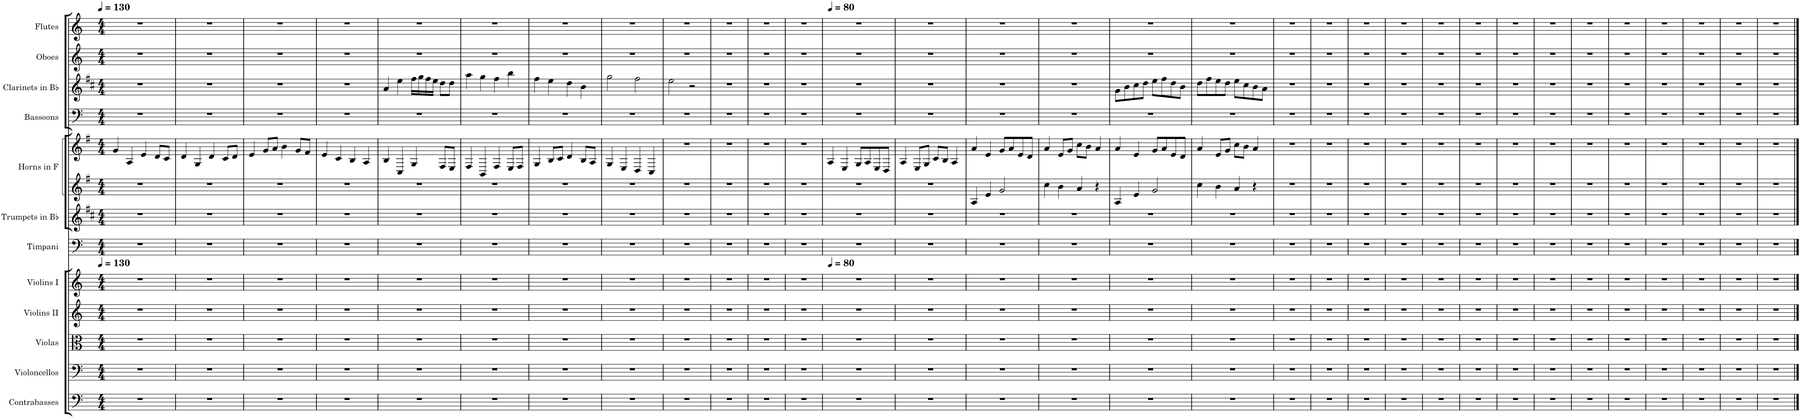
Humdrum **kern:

**kern	**kern	**kern	**kern	**kern	**kern	**kern	**kern	**kern	**kern	**kern	**kern	**kern
*part12	*part11	*part10	*part9	*part8	*part7	*part6	*part5	*part5	*part4	*part3	*part2	*part1
*staff13	*staff12	*staff11	*staff10	*staff9	*staff8	*staff7	*staff6	*staff5	*staff4	*staff3	*staff2	*staff1
*I"Contrabasses	*I"Violoncellos	*I"Violas	*I"Violins II	*I"Violins I	*I"Timpani	*I"Trumpets in Bb	*I"Horns in F	*	*I"Bassoons	*I"Clarinets in Bb	*I"Oboes	*I"Flutes
*I'Cb.	*I'Vc.	*I'Vla.	*I'Vln. II	*I'Vln. I	*I'Timp.	*	*	*	*I'Bsn.	*	*I'Ob.	*I'Fl.
*clefF4	*clefF4	*clefC3	*clefG2	*clefG2	*clefF4	*clefG2	*clefG2	*clefG2	*clefF4	*clefG2	*clefG2	*clefG2
*Trd7c12	*	*	*	*	*	*Trd1c2	*Trd4c7	*Trd4c7	*	*Trd1c2	*	*
*k[]	*k[]	*k[]	*k[]	*k[]	*k[]	*k[f#c#]	*k[f#]	*k[f#]	*k[]	*k[f#c#]	*k[]	*k[]
*M4/4	*M4/4	*M4/4	*M4/4	*M4/4	*M4/4	*M4/4	*M4/4	*M4/4	*M4/4	*M4/4	*M4/4	*M4/4
*MM130	*MM130	*MM130	*MM130	*MM130	*MM130	*MM130	*MM130	*MM130	*MM130	*MM130	*MM130	*MM130
=1	=1	=1	=1	=1	=1	=1	=1	=1	=1	=1	=1	=1
1r	1r	1r	1r	1r	1r	1r	1r	4g/	1r	1r	1r	1r
.	.	.	.	.	.	.	.	4A/	.	.	.	.
.	.	.	.	.	.	.	.	4e/	.	.	.	.
.	.	.	.	.	.	.	.	8d/L	.	.	.	.
.	.	.	.	.	.	.	.	8c/J	.	.	.	.
=2	=2	=2	=2	=2	=2	=2	=2	=2	=2	=2	=2	=2
1r	1r	1r	1r	1r	1r	1r	1r	4d/	1r	1r	1r	1r
.	.	.	.	.	.	.	.	4G/	.	.	.	.
.	.	.	.	.	.	.	.	4d/	.	.	.	.
.	.	.	.	.	.	.	.	8c/L	.	.	.	.
.	.	.	.	.	.	.	.	8d/J	.	.	.	.
=3	=3	=3	=3	=3	=3	=3	=3	=3	=3	=3	=3	=3
1r	1r	1r	1r	1r	1r	1r	1r	4e/	1r	1r	1r	1r
.	.	.	.	.	.	.	.	8g/L	.	.	.	.
.	.	.	.	.	.	.	.	8a/J	.	.	.	.
.	.	.	.	.	.	.	.	4b\	.	.	.	.
.	.	.	.	.	.	.	.	8g/L	.	.	.	.
.	.	.	.	.	.	.	.	8f#/J	.	.	.	.
=4	=4	=4	=4	=4	=4	=4	=4	=4	=4	=4	=4	=4
1r	1r	1r	1r	1r	1r	1r	1r	4e/	1r	1r	1r	1r
.	.	.	.	.	.	.	.	4c/	.	.	.	.
.	.	.	.	.	.	.	.	4B/	.	.	.	.
.	.	.	.	.	.	.	.	4A/	.	.	.	.
=5	=5	=5	=5	=5	=5	=5	=5	=5	=5	=5	=5	=5
1r	1r	1r	1r	1r	1r	1r	1r	4B/	1r	4a/	1r	1r
.	.	.	.	.	.	.	.	4C/	.	4ee\	.	.
.	.	.	.	.	.	.	.	4G/	.	16ff#\LL	.	.
.	.	.	.	.	.	.	.	.	.	16gg\	.	.
.	.	.	.	.	.	.	.	.	.	16ff#\	.	.
.	.	.	.	.	.	.	.	.	.	16ee\JJ	.	.
.	.	.	.	.	.	.	.	8F#/L	.	8dd\L	.	.
.	.	.	.	.	.	.	.	8E/J	.	8dd\J	.	.
=6	=6	=6	=6	=6	=6	=6	=6	=6	=6	=6	=6	=6
1r	1r	1r	1r	1r	1r	1r	1r	4F#/	1r	4aa\	1r	1r
.	.	.	.	.	.	.	.	4BB/	.	4gg\	.	.
.	.	.	.	.	.	.	.	4F#/	.	4ff#\	.	.
.	.	.	.	.	.	.	.	8E/L	.	4bb\	.	.
.	.	.	.	.	.	.	.	8F#/J	.	.	.	.
=7	=7	=7	=7	=7	=7	=7	=7	=7	=7	=7	=7	=7
1r	1r	1r	1r	1r	1r	1r	1r	4G/	1r	4ff#\	1r	1r
.	.	.	.	.	.	.	.	8B/L	.	4ee\	.	.
.	.	.	.	.	.	.	.	8c/J	.	.	.	.
.	.	.	.	.	.	.	.	4d/	.	4dd\	.	.
.	.	.	.	.	.	.	.	8B/L	.	4b\	.	.
.	.	.	.	.	.	.	.	8A/J	.	.	.	.
=8	=8	=8	=8	=8	=8	=8	=8	=8	=8	=8	=8	=8
1r	1r	1r	1r	1r	1r	1r	1r	4G/	1r	2gg\	1r	1r
.	.	.	.	.	.	.	.	4E/	.	.	.	.
.	.	.	.	.	.	.	.	4D/	.	2ff#\	.	.
.	.	.	.	.	.	.	.	4C/	.	.	.	.
=9	=9	=9	=9	=9	=9	=9	=9	=9	=9	=9	=9	=9
1r	1r	1r	1r	1r	1r	1r	1r	1r	1r	2ee\	1r	1r
.	.	.	.	.	.	.	.	.	.	2r	.	.
=10	=10	=10	=10	=10	=10	=10	=10	=10	=10	=10	=10	=10
1r	1r	1r	1r	1r	1r	1r	1r	1r	1r	1r	1r	1r
=11	=11	=11	=11	=11	=11	=11	=11	=11	=11	=11	=11	=11
1r	1r	1r	1r	1r	1r	1r	1r	1r	1r	1r	1r	1r
=12	=12	=12	=12	=12	=12	=12	=12	=12	=12	=12	=12	=12
1r	1r	1r	1r	1r	1r	1r	1r	1r	1r	1r	1r	1r
=13	=13	=13	=13	=13	=13	=13	=13	=13	=13	=13	=13	=13
*	*	*	*	*MM80	*	*	*	*	*	*	*	*MM80
1r	1r	1r	1r	1r	1r	1r	1r	4A/	1r	1r	1r	1r
.	.	.	.	.	.	.	.	4E/	.	.	.	.
.	.	.	.	.	.	.	.	8G/L	.	.	.	.
.	.	.	.	.	.	.	.	8A/	.	.	.	.
.	.	.	.	.	.	.	.	8E/	.	.	.	.
.	.	.	.	.	.	.	.	8D/J	.	.	.	.
=14	=14	=14	=14	=14	=14	=14	=14	=14	=14	=14	=14	=14
1r	1r	1r	1r	1r	1r	1r	1r	4A/	1r	1r	1r	1r
.	.	.	.	.	.	.	.	8E/L	.	.	.	.
.	.	.	.	.	.	.	.	8G/J	.	.	.	.
.	.	.	.	.	.	.	.	8c/L	.	.	.	.
.	.	.	.	.	.	.	.	8B/J	.	.	.	.
.	.	.	.	.	.	.	.	4A/	.	.	.	.
=15	=15	=15	=15	=15	=15	=15	=15	=15	=15	=15	=15	=15
1r	1r	1r	1r	1r	1r	1r	4A/	4a/	1r	1r	1r	1r
.	.	.	.	.	.	.	4e/	4e/	.	.	.	.
.	.	.	.	.	.	.	2g/	8g/L	.	.	.	.
.	.	.	.	.	.	.	.	8a/	.	.	.	.
.	.	.	.	.	.	.	.	8e/	.	.	.	.
.	.	.	.	.	.	.	.	8d/J	.	.	.	.
=16	=16	=16	=16	=16	=16	=16	=16	=16	=16	=16	=16	=16
1r	1r	1r	1r	1r	1r	1r	4cc\	4a/	1r	1r	1r	1r
.	.	.	.	.	.	.	4b\	8e/L	.	.	.	.
.	.	.	.	.	.	.	.	8g/J	.	.	.	.
.	.	.	.	.	.	.	4a/	8cc\L	.	.	.	.
.	.	.	.	.	.	.	.	8b\J	.	.	.	.
.	.	.	.	.	.	.	4r	4a/	.	.	.	.
=17	=17	=17	=17	=17	=17	=17	=17	=17	=17	=17	=17	=17
1r	1r	1r	1r	1r	1r	1r	4A/	4a/	1r	8g\L	1r	1r
.	.	.	.	.	.	.	.	.	.	8b\	.	.
.	.	.	.	.	.	.	4e/	4e/	.	8cc#\	.	.
.	.	.	.	.	.	.	.	.	.	8dd\J	.	.
.	.	.	.	.	.	.	2g/	8g/L	.	8ee\L	.	.
.	.	.	.	.	.	.	.	8a/	.	8ff#\	.	.
.	.	.	.	.	.	.	.	8e/	.	8dd\	.	.
.	.	.	.	.	.	.	.	8d/J	.	8b\J	.	.
=18	=18	=18	=18	=18	=18	=18	=18	=18	=18	=18	=18	=18
1r	1r	1r	1r	1r	1r	1r	4cc\	4a/	1r	8dd\L	1r	1r
.	.	.	.	.	.	.	.	.	.	8ff#\	.	.
.	.	.	.	.	.	.	4b\	8e/L	.	8ee\	.	.
.	.	.	.	.	.	.	.	8g/J	.	8dd\J	.	.
.	.	.	.	.	.	.	4a/	8cc\L	.	8ee\L	.	.
.	.	.	.	.	.	.	.	8b\J	.	8cc#\	.	.
.	.	.	.	.	.	.	4r	4a/	.	8b\	.	.
.	.	.	.	.	.	.	.	.	.	8a\J	.	.
=19	=19	=19	=19	=19	=19	=19	=19	=19	=19	=19	=19	=19
1r	1r	1r	1r	1r	1r	1r	1r	1r	1r	1r	1r	1r
=20	=20	=20	=20	=20	=20	=20	=20	=20	=20	=20	=20	=20
1r	1r	1r	1r	1r	1r	1r	1r	1r	1r	1r	1r	1r
=21	=21	=21	=21	=21	=21	=21	=21	=21	=21	=21	=21	=21
1r	1r	1r	1r	1r	1r	1r	1r	1r	1r	1r	1r	1r
=22	=22	=22	=22	=22	=22	=22	=22	=22	=22	=22	=22	=22
1r	1r	1r	1r	1r	1r	1r	1r	1r	1r	1r	1r	1r
=23	=23	=23	=23	=23	=23	=23	=23	=23	=23	=23	=23	=23
1r	1r	1r	1r	1r	1r	1r	1r	1r	1r	1r	1r	1r
=24	=24	=24	=24	=24	=24	=24	=24	=24	=24	=24	=24	=24
1r	1r	1r	1r	1r	1r	1r	1r	1r	1r	1r	1r	1r
=25	=25	=25	=25	=25	=25	=25	=25	=25	=25	=25	=25	=25
1r	1r	1r	1r	1r	1r	1r	1r	1r	1r	1r	1r	1r
=26	=26	=26	=26	=26	=26	=26	=26	=26	=26	=26	=26	=26
1r	1r	1r	1r	1r	1r	1r	1r	1r	1r	1r	1r	1r
=27	=27	=27	=27	=27	=27	=27	=27	=27	=27	=27	=27	=27
1r	1r	1r	1r	1r	1r	1r	1r	1r	1r	1r	1r	1r
=28	=28	=28	=28	=28	=28	=28	=28	=28	=28	=28	=28	=28
1r	1r	1r	1r	1r	1r	1r	1r	1r	1r	1r	1r	1r
=29	=29	=29	=29	=29	=29	=29	=29	=29	=29	=29	=29	=29
1r	1r	1r	1r	1r	1r	1r	1r	1r	1r	1r	1r	1r
=30	=30	=30	=30	=30	=30	=30	=30	=30	=30	=30	=30	=30
1r	1r	1r	1r	1r	1r	1r	1r	1r	1r	1r	1r	1r
=31	=31	=31	=31	=31	=31	=31	=31	=31	=31	=31	=31	=31
1r	1r	1r	1r	1r	1r	1r	1r	1r	1r	1r	1r	1r
=32	=32	=32	=32	=32	=32	=32	=32	=32	=32	=32	=32	=32
1r	1r	1r	1r	1r	1r	1r	1r	1r	1r	1r	1r	1r
==	==	==	==	==	==	==	==	==	==	==	==	==
*-	*-	*-	*-	*-	*-	*-	*-	*-	*-	*-	*-	*-
